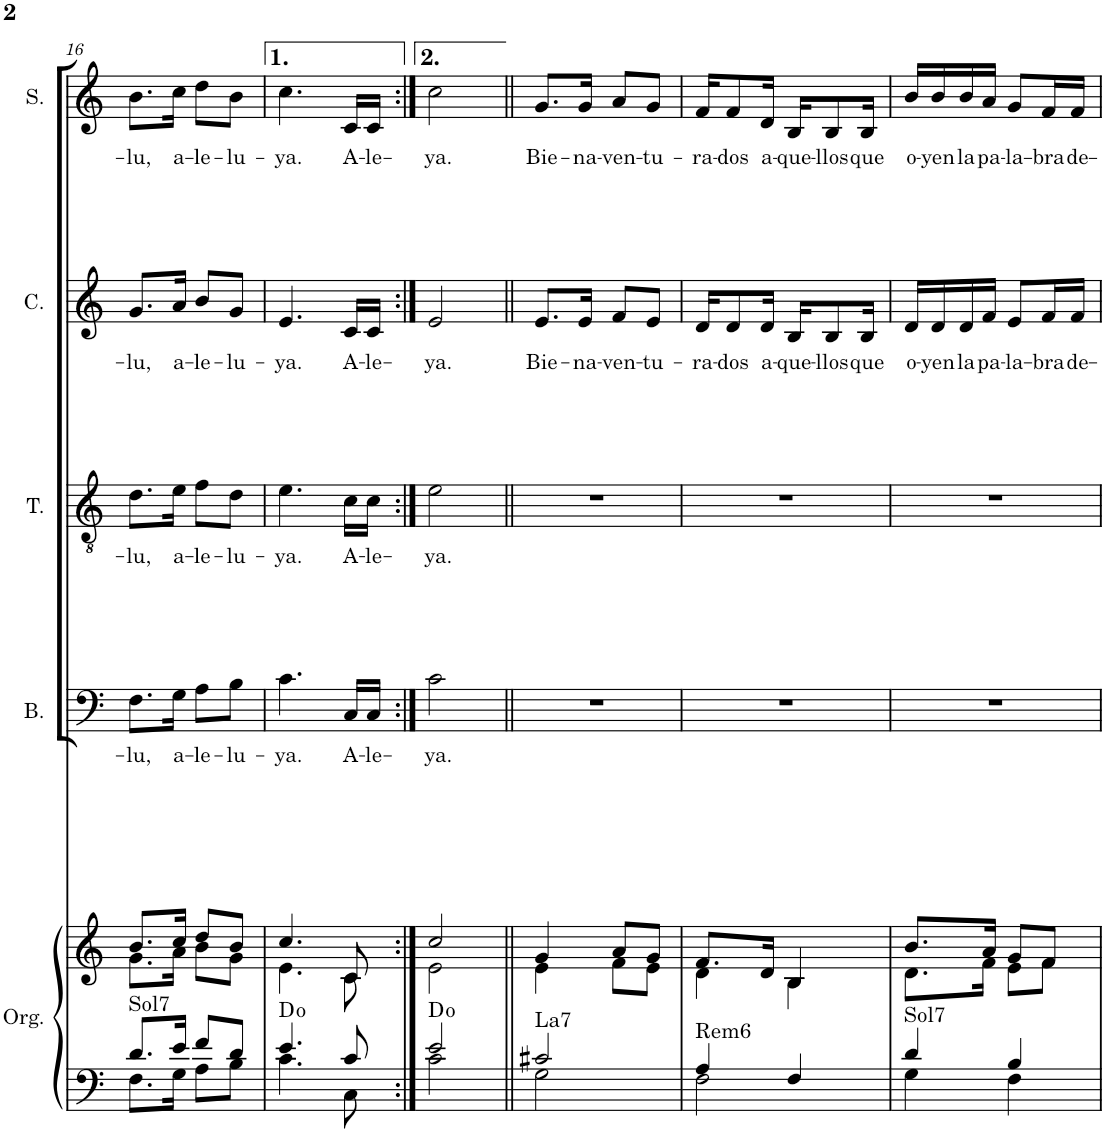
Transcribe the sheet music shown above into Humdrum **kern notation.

**kern	**kern	**harte	**kern	**text	**kern	**text	**kern	**text	**kern	**text
*part5	*part5	*part5	*part4	*part4	*part3	*part3	*part2	*part2	*part1	*part1
*staff6	*staff5	*	*staff4	*staff4	*staff3	*staff3	*staff2	*staff2	*staff1	*staff1
*I"Órgano	*	*	*I"Bajo	*	*I"Tenor	*	*I"Contralto	*	*I"Soprano	*
*	*	*	*I'B.	*	*I'T.	*	*I'C.	*	*I'S.	*
!!LO:PB:g=z
*clefF4	*clefG2	*	*clefF4	*	*clefGv2	*	*clefG2	*	*clefG2	*
*k[]	*k[]	*	*k[]	*	*k[]	*	*k[]	*	*k[]	*
*M2/4	*M2/4	*	*M2/4	*	*M2/4	*	*M2/4	*	*M2/4	*
=16	=16	=16	=16	=16	=16	=16	=16	=16	=16	=16
*^	*^	*	*	*	*	*	*	*	*	*
!	!	!	!	!LO:H:kt=Sol7	!	!LO:LY:b	!	!LO:LY:b	!	!LO:LY:b	!	!LO:LY:b
8.d/L	8.F\L	8.b/L	8.g\L	N	8.F\L	-lu,	8.d\L	-lu,	8.g/L	-lu,	8.b\L	-lu,
!	!	!	!	!	!	!LO:LY:b	!	!LO:LY:b	!	!LO:LY:b	!	!LO:LY:b
16e/Jk	16G\Jk	16cc/Jk	16a\Jk	.	16G\Jk	a-	16e\Jk	a-	16a/Jk	a-	16cc\Jk	a-
!	!	!	!	!	!	!LO:LY:b	!	!LO:LY:b	!	!LO:LY:b	!	!LO:LY:b
8f/L	8A\L	8dd/L	8b\L	.	8A\L	-le-	8f\L	-le-	8b/L	-le-	8dd\L	-le-
!	!	!	!	!	!	!LO:LY:b	!	!LO:LY:b	!	!LO:LY:b	!	!LO:LY:b
8d/J	8B\J	8b/J	8g\J	.	8B\J	-lu-	8d\J	-lu-	8g/J	-lu-	8b\J	-lu-
=17	=17	=17	=17	=17	=17	=17	=17	=17	=17	=17	=17	=17
!	!	!	!	!	!	!LO:LY:b	!	!LO:LY:b	!	!LO:LY:b	!	!LO:LY:b
4.e/	4.c\	4.cc/	4.e\	D:dim	4.c\	-ya.	4.e\	-ya.	4.e/	-ya.	4.cc\	-ya.
!	!	!	!	!	!	!LO:LY:b	!	!LO:LY:b	!	!LO:LY:b	!	!LO:LY:b
8c/	8C\	8c/	8c\	.	16C/LL	A-	16c\LL	A-	16c/LL	A-	16c/LL	A-
!	!	!	!	!	!	!LO:LY:b	!	!LO:LY:b	!	!LO:LY:b	!	!LO:LY:b
.	.	.	.	.	16C/JJ	-le-	16c\JJ	-le-	16c/JJ	-le-	16c/JJ	-le-
=18:|!	=18:|!	=18:|!	=18:|!	=18:|!	=18:|!	=18:|!	=18:|!	=18:|!	=18:|!	=18:|!	=18:|!	=18:|!
!	!	!	!	!	!	!LO:LY:b	!	!LO:LY:b	!	!LO:LY:b	!	!LO:LY:b
2e/	2c\	2cc/	2e\	D:dim	2c\	-ya.	2e\	-ya.	2e/	-ya.	2cc\	-ya.
=19||	=19||	=19||	=19||	=19||	=19||	=19||	=19||	=19||	=19||	=19||	=19||	=19||
!	!	!	!	!LO:H:kt=La7	!	!	!	!	!	!LO:LY:b	!	!LO:LY:b
2c#X/	2G\	4g/	4e\	N	2r	.	2r	.	8.e/L	Bie-	8.g/L	Bie-
!	!	!	!	!	!	!	!	!	!	!LO:LY:b	!	!LO:LY:b
.	.	.	.	.	.	.	.	.	16e/Jk	-na-	16g/Jk	-na-
!	!	!	!	!	!	!	!	!	!	!LO:LY:b	!	!LO:LY:b
.	.	8a/L	8f\L	.	.	.	.	.	8f/L	-ven-	8a/L	-ven-
!	!	!	!	!	!	!	!	!	!	!LO:LY:b	!	!LO:LY:b
.	.	8g/J	8e\J	.	.	.	.	.	8e/J	-tu-	8g/J	-tu-
=20	=20	=20	=20	=20	=20	=20	=20	=20	=20	=20	=20	=20
!	!	!	!	!LO:H:kt=Rem6	!	!	!	!	!	!LO:LY:b	!	!LO:LY:b
4A/	2F\	8.f/L	4d\	N	2r	.	2r	.	16d/KL	-ra-	16f/KL	-ra-
!	!	!	!	!	!	!	!	!	!	!LO:LY:b	!	!LO:LY:b
.	.	.	.	.	.	.	.	.	8d/	-dos	8f/	-dos
!	!	!	!	!	!	!	!	!	!	!LO:LY:b	!	!LO:LY:b
.	.	16d/Jk	.	.	.	.	.	.	16d/Jk	a-	16d/Jk	a-
!	!	!	!	!	!	!	!	!	!	!LO:LY:b	!	!LO:LY:b
4F/	.	4B/	4B\	.	.	.	.	.	16B/KL	-que-	16B/KL	-que-
!	!	!	!	!	!	!	!	!	!	!LO:LY:b	!	!LO:LY:b
.	.	.	.	.	.	.	.	.	8B/	-llos	8B/	-llos
!	!	!	!	!	!	!	!	!	!	!LO:LY:b	!	!LO:LY:b
.	.	.	.	.	.	.	.	.	16B/Jk	que	16B/Jk	que
=21	=21	=21	=21	=21	=21	=21	=21	=21	=21	=21	=21	=21
!	!	!	!	!LO:H:kt=Sol7	!	!	!	!	!	!LO:LY:b	!	!LO:LY:b
4d/	4G\	8.b/L	8.d\L	N	2r	.	2r	.	16d/LL	o-	16b/LL	o-
!	!	!	!	!	!	!	!	!	!	!LO:LY:b	!	!LO:LY:b
.	.	.	.	.	.	.	.	.	16d/	-yen	16b/	-yen
!	!	!	!	!	!	!	!	!	!	!LO:LY:b	!	!LO:LY:b
.	.	.	.	.	.	.	.	.	16d/	la	16b/	la
!	!	!	!	!	!	!	!	!	!	!LO:LY:b	!	!LO:LY:b
.	.	16a/Jk	16f\Jk	.	.	.	.	.	16f/JJ	pa-	16a/JJ	pa-
!	!	!	!	!	!	!	!	!	!	!LO:LY:b	!	!LO:LY:b
4B/	4F\	8g/L	8e\L	.	.	.	.	.	8e/L	-la-	8g/L	-la-
!	!	!	!	!	!	!	!	!	!	!LO:LY:b	!	!LO:LY:b
.	.	8f/J	8f\J	.	.	.	.	.	16f/L	-bra	16f/L	-bra
!	!	!	!	!	!	!	!	!	!	!LO:LY:b	!	!LO:LY:b
.	.	.	.	.	.	.	.	.	16f/JJ	de-	16f/JJ	de-
*v	*v	*	*	*	*	*	*	*	*	*	*	*
*	*v	*v	*	*	*	*	*	*	*	*	*
=	=	=	=	=	=	=	=	=	=	=
*-	*-	*-	*-	*-	*-	*-	*-	*-	*-	*-
